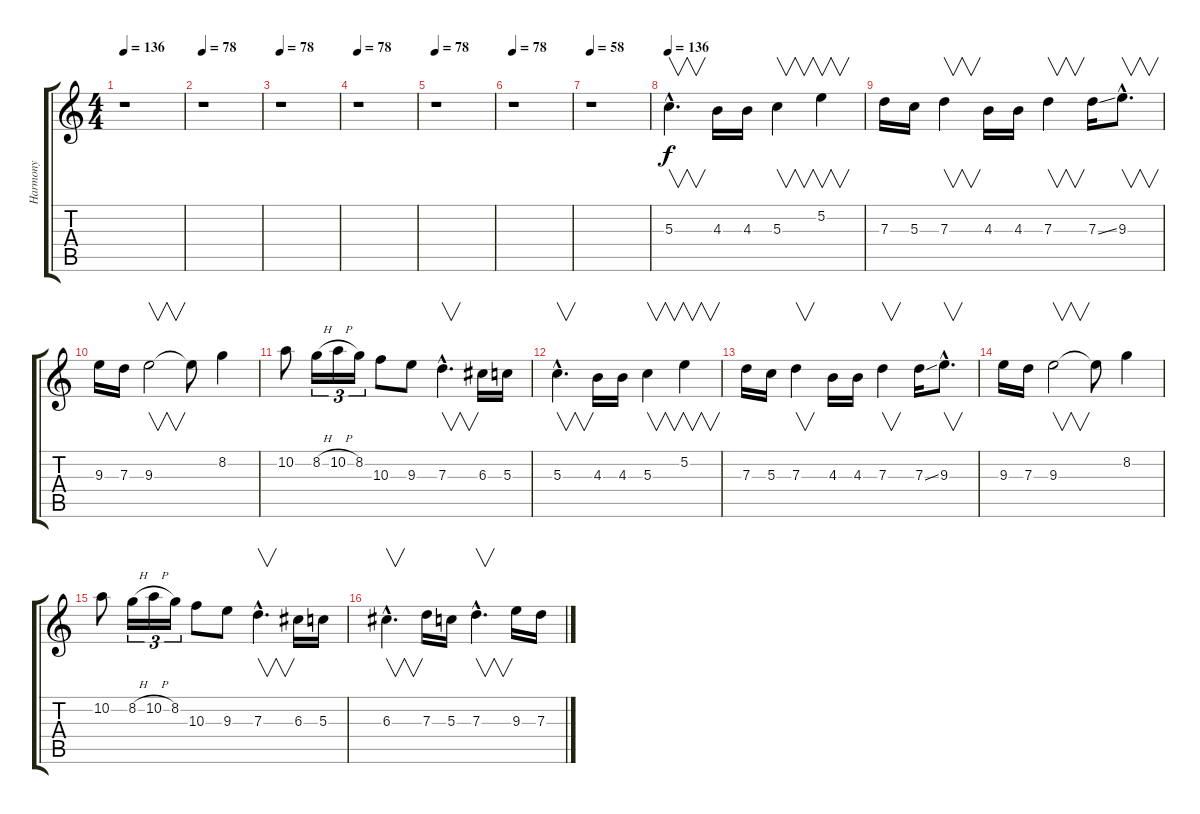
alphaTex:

\track ("Harmony" "Harmony") {instrument overdrivenguitar}
\staff {score tabs}
\tuning (E4 B3 G3 D3 A2 E2) {hide}
\ts (4 4)
\tempo 136
\clef g2
\ks c
r.1{dy f instrument overdrivenguitar} |
\tempo 78
r.1 |
\tempo 78
r.1 |
\tempo 78
r.1 |
\tempo 78
r.1 |
\tempo 78
r.1 |
\tempo 58
r.1 |
\tempo 136
5.3{hac}.4{v d volume 8 instrument overdrivenguitar} 4.3.16 4.3.16 5.3.4{v} 5.2.4{v} |
7.3.16 5.3.16 7.3.4{v} 4.3.16 4.3.16 7.3.4{v} 7.3{ss}.16 9.3{hac}.8{v d} |
9.3.16 7.3.16 9.3.2{v} 9.3{t}.8 8.2.4 |
10.2.8 8.2{h}.16{tu (3 2)} 10.2{h}.16{tu (3 2)} 8.2.16{tu (3 2)} 10.3.8 9.3.8 7.3{hac}.4{v d} 6.3.16 5.3.16 |
5.3{hac}.4{v d} 4.3.16 4.3.16 5.3.4{v} 5.2.4{v} |
7.3.16 5.3.16 7.3.4{v} 4.3.16 4.3.16 7.3.4{v} 7.3{ss}.16 9.3{hac}.8{v d} |
9.3.16 7.3.16 9.3.2{v} 9.3{t}.8 8.2.4 |
10.2.8 8.2{h}.16{tu (3 2)} 10.2{h}.16{tu (3 2)} 8.2.16{tu (3 2)} 10.3.8 9.3.8 7.3{hac}.4{v d} 6.3.16 5.3.16 |
6.3{hac}.4{v d} 7.3.16 5.3.16 7.3{hac}.4{v d} 9.3.16 7.3.16
